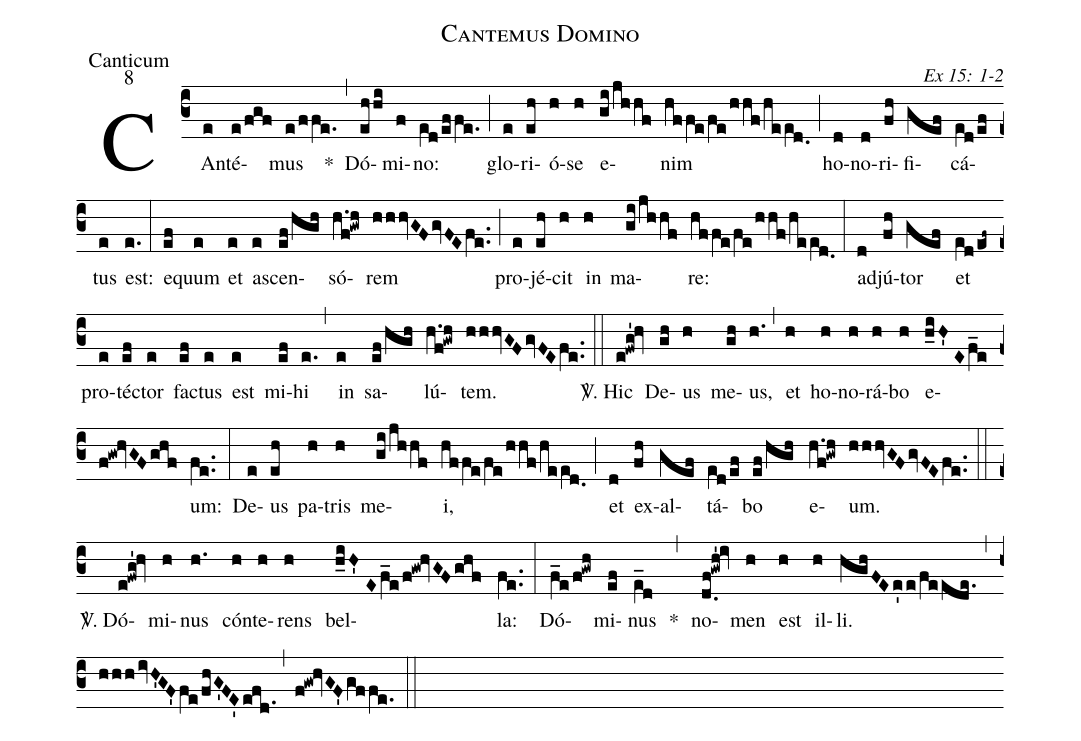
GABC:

name: Cantemus Domino;
office-part: Canticum;
mode: 8;
commentary: Ex 15: 1-2;
%%
(c3) CAn(e)té(e/fgf)mus(e/ffe.) *(,)
Dó(ehhi)mi(f)no:(e[ll:1]d/effe.) (;) glo(e)ri(eh)ó(h)se(h) e(gi/jhhf)nim(hffe/!fe/hhf/!hee[ll:1]d.0) (;) ho(d)no(d)ri(fh)fi(gef)cá(e[ll:1]d/ef)tus(e) est:(e.) (:)
e(ef)quum(e) et(e) a(e)scen(ef/hgh)só(h.f!gwh)rem(hhhvGFgvFEfe..) (;) pro(e)jé(eh)cit(h) in(h) ma(gi/jhhf)re:(hffe/!fe/hhf/!hee[ll:1]d.0) (:)
ad(d)jú(fh)tor(gef) et(e[ll:1]d/ef~) pro(e)téc(ef)tor(e) fac(ef)tus(e) est(e) mi(ef)hi(e.) (,) in(e) sa(ef/hgh)lú(h.f!gwh)tem.(hhhvGFgvFEfe..) (::)
<sp>V/</sp>. Hic(e!fwg'!hv) De(gh)us(h) me(gh)us,(h.) (,) et(h) ho(h)no(h)rá(h)bo(h) e(h_iH'//Ef_e/f!gw!hvGFghf)um:(fe..) (:)
De(e)us(eh) pa(h)tris(h) me(gi/jhhf)i,(hffe/!fe/hhf/!hee[ll:1]d.0) (;) et(d) ex(fh)al(gef)tá(e[ll:1]d/ef)bo(ef/hgh) e(h.f!gwh)um.(hhhvGFgvFEfe..) (::)
<sp>V/</sp>. Dó(e!fwg'!hv)mi(h)nus(h.) cón(h)te(h)rens(h) bel(h_iH'//Ef_e/f!gw!hvGFghf)la:(fe..) (:)
Dó(f_e/f!gwh)mi(ef)nus(e_[ll:1]d) *(,) no(d.0f!gwh'!iv)men(h) est(h) il(h)li.(hghFEe'e/!feede.) (,) (hhhivH'GF'fe/fhG'FE'efd.1) (,) (f!gw!hvGF'gffe.) (::)
